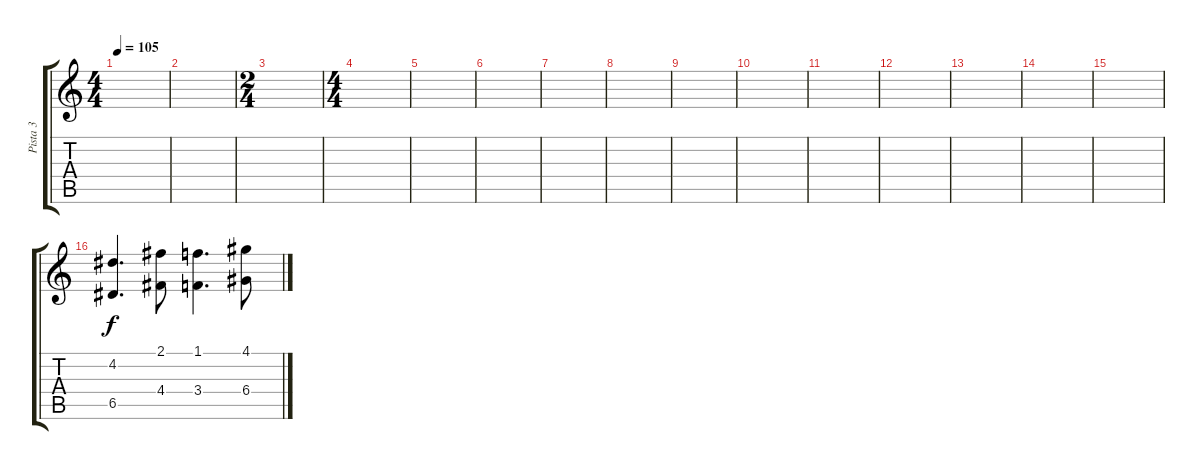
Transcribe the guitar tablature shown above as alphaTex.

\track ("Pista 3" "Pista 3") {instrument stringensemble1}
\staff {score tabs}
\tuning (E5 B4 G4 D4 A3 E3) {hide}
\ts (4 4)
\tempo 105
\clef g2
\ks c
|
|
\ts (2 4)
|
\ts (4 4)
|
|
|
|
|
|
|
|
|
|
|
|
(4.2 6.5).4{d} (2.1 4.4).8 (1.1 3.4).4{d} (4.1 6.4).8
